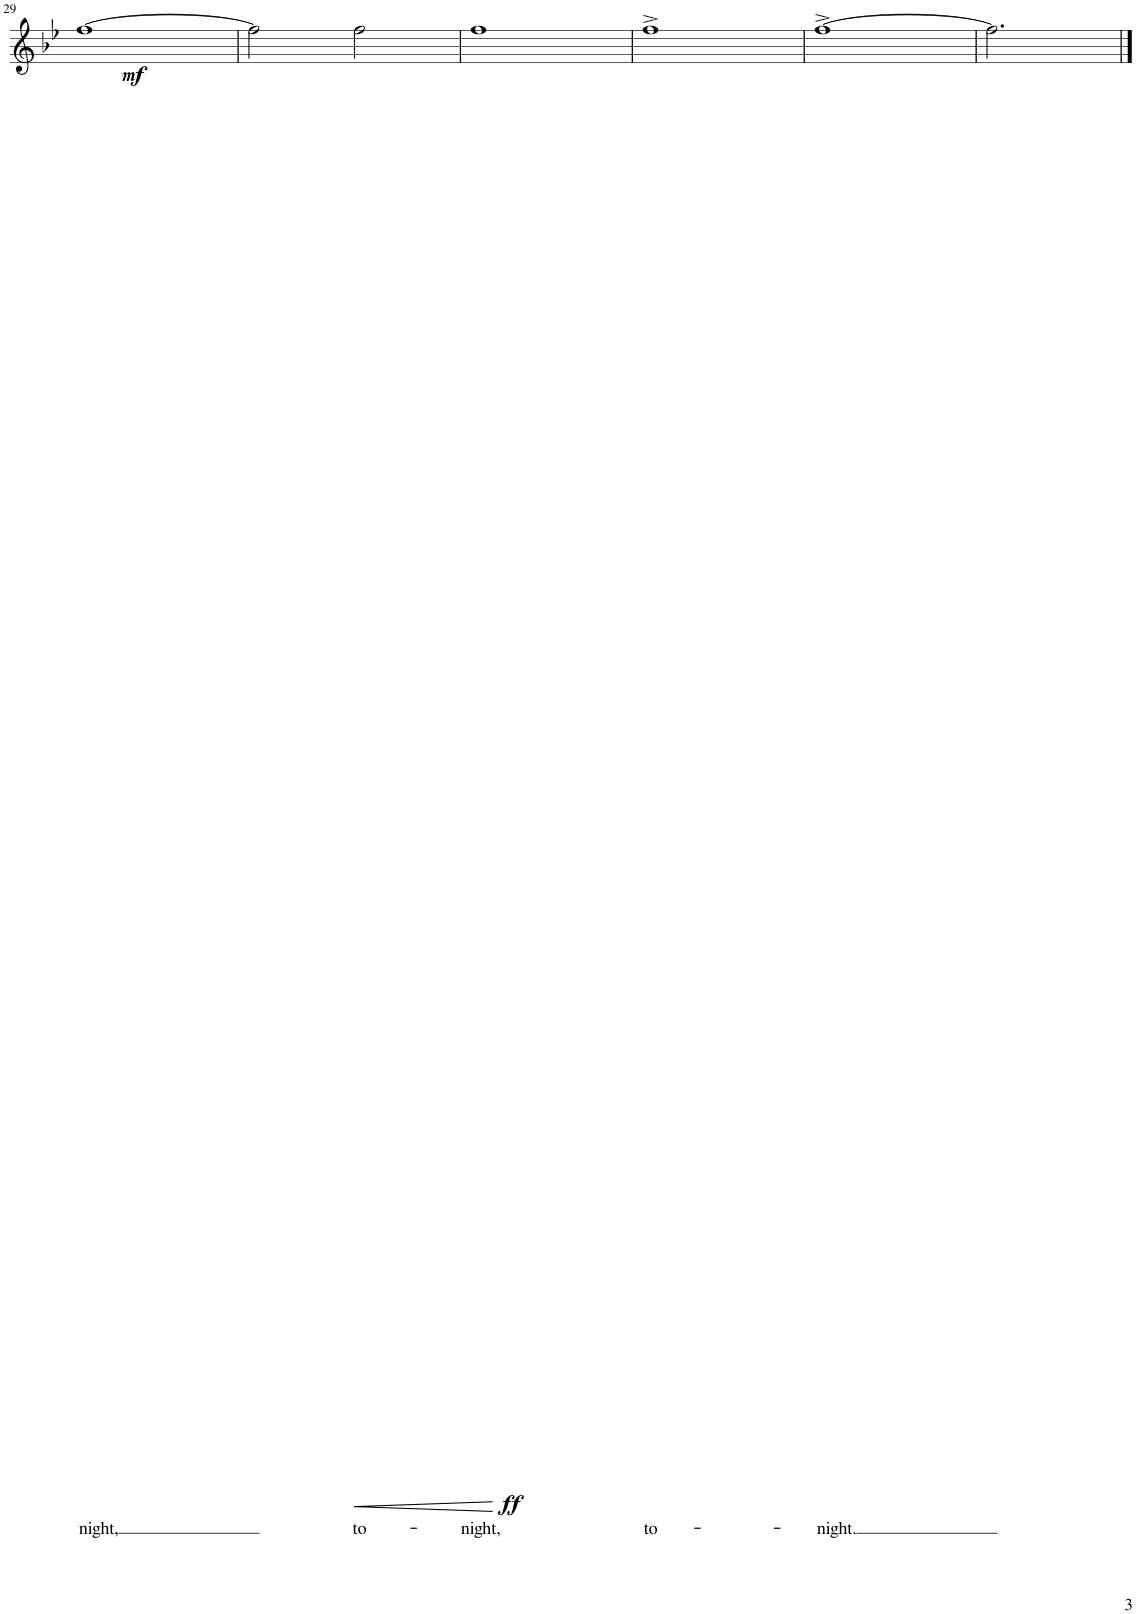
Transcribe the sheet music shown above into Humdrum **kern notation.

**kern	**text	**dynam
*part1	*part1	*part1
*staff1	*staff1	*staff1
*I"Soprano	*	*
!!LO:PB:g=z
*clefG2	*	*
*k[b-e-]	*	*
*M4/4	*	*
*met(c)	*	*
=29	=29	=29
!	!LO:LY:b	!LO:DY:b
[1ff	night,	mf
=30	=30	=30
2ff\]	.	.
!	!LO:LY:b	!LO:HP:b
2ff\	to-	<
.	.	[
=31	=31	=31
!	!LO:LY:b	!LO:DY:b
1ff	-night,	ff
=32	=32	=32
!	!LO:LY:b	!
1ff^	to-	.
=33	=33	=33
!	!LO:LY:b	!
[1ff^	-night.	.
=34	=34	=34
2.ff\]	.	.
==	==	==
*-	*-	*-
